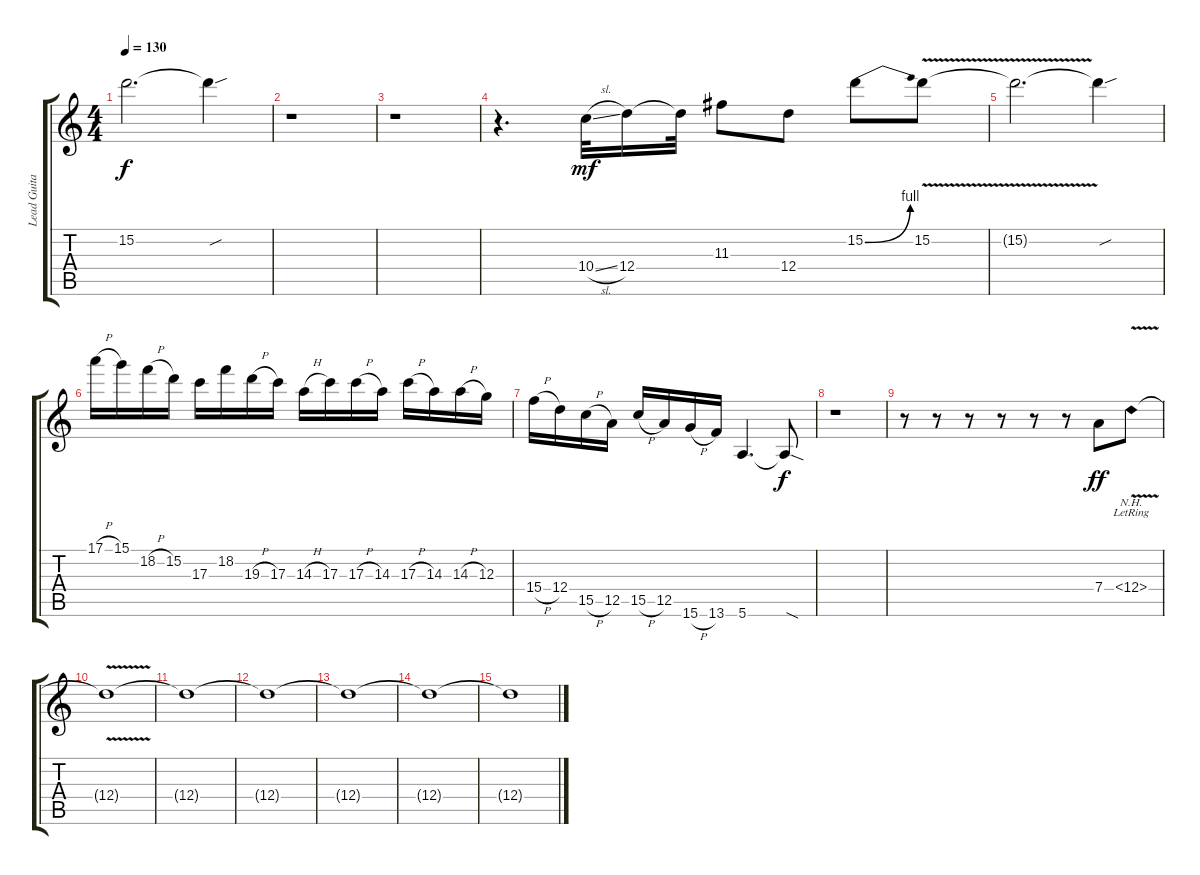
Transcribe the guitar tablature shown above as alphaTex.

\track ("Lead Guitar 2" "Lead Guita") {instrument overdrivenguitar}
\staff {score tabs}
\tuning (E4 B3 G3 D3 A2 E2) {hide}
\ts (4 4)
\tempo 130
\clef g2
\ks c
15.2{t}.2{d dy f} 15.2{sou t}.4 |
r.1 |
r.1 |
r.4{d} 10.4{sl}.32{dy mf} 12.4.16 12.4{t}.32 11.3.8 12.4.8 15.2{be (bend 0 0 60 4)}.8 15.2{v}.8 |
15.2{t}.2{d} 15.2{sou t}.4 |
17.1{h}.16 15.1.16 18.2{h}.16 15.2.16 17.3.16 18.2.16 19.3{h}.16 17.3.16 14.3{h}.16 17.3.16 17.3{h}.16 14.3.16 17.3{h}.16 14.3.16 14.3{h}.16 12.3.16 |
15.4{h}.16 12.4.16 15.5{h}.16 12.5.16 15.5{h}.16 12.5.16 15.6{h}.16 13.6.16 5.6.4{d} 5.6{sod t}.8{dy f} |
r.1 |
r.8 r.8 r.8 r.8 r.8 r.8 7.4.8{dy ff} 12.4{nh v lr}.8 |
12.4{t}.1 |
12.4{t}.1 |
12.4{t}.1 |
12.4{t}.1 |
12.4{t}.1 |
12.4{t}.1
